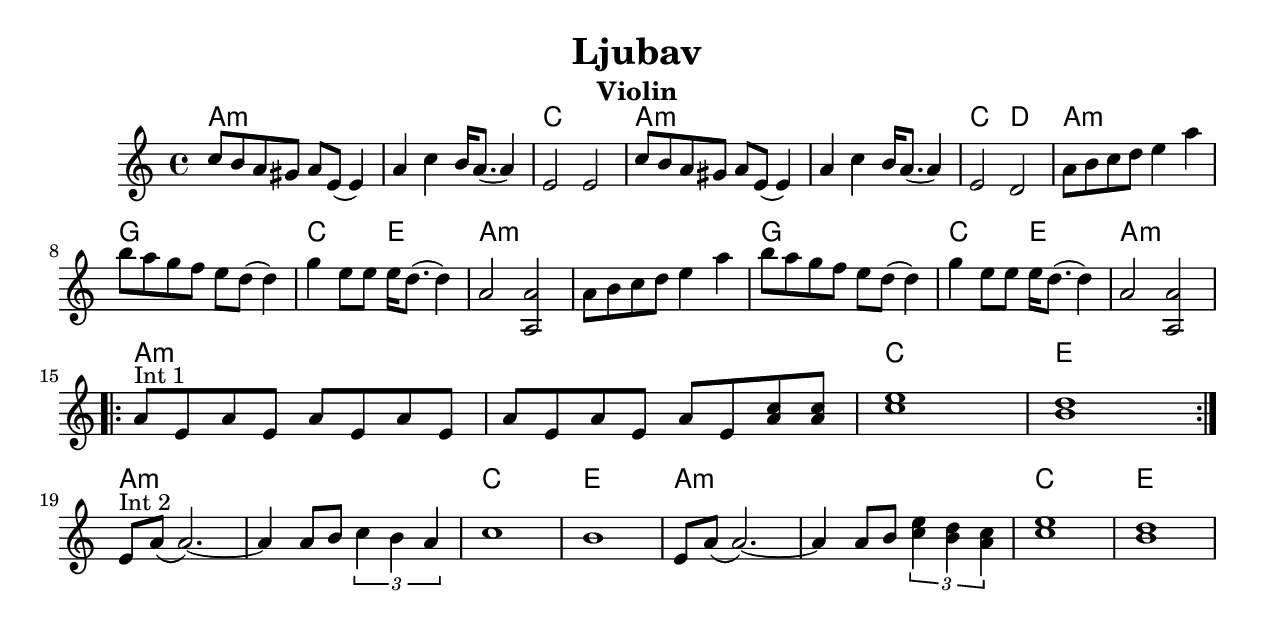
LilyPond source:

\version "2.18.0"
\include "english.ly"
%\pointAndClickOff
\paper{
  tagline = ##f
  print-all-headers = ##t
  #(set-paper-size "letter")
}
date = #(strftime "%d-%m-%Y" (localtime (current-time)))

%\markup{ \italic{ " Updated " \date  }  }

%\markup{ Int 1 & 2 can play as harmony parts }

%#################################### Melody ########################
melody = \relative c'' {
  \clef treble
  \key c \major
  \time 4/4

  %\partial 16*3 a16 d f   %lead in notes


  c8    b a gs  a e(e4)|
  a4 c b16 a8. (a4)|
  e2 e
  c'8 b a gs  a e(e4)|

  a4 c b16 a8.(a4)|  % b16 a8 does not add up to 1/4
  e2 d
  a'8 b c d e4 a
  b8 a g f e d(d4)|

  g4  e8 e e16 d8. (d4)|
  a2 <a a,>
  a8 b c d e4 a
  b8 a g f e d(d4)|

  g4  e8 e e16 d8. (d4)|
  a2 <a a,>
  \break

  %\alternative { { }{ } }

  \repeat volta 2{
    a8 ^\markup   "Int 1" e a e a e a e|
    a e a e a e <a c> <a c >
    <c e>1
    <b d>1 | \break
  }
  % \alternative { { }{ } }

  e,8 ^"Int 2"a(a2.)~ |
  a4 a8 b \tuplet 3/2{c4 b a}|
  c1
  b1

  e,8 a(a2.)~
  a4 a8 b \tuplet 3/2{<c e>4 <b d> <a c>}
  <c e>1
  <b d>1|



}
%################################# Lyrics #####################
%\addlyrics{  }
%################################# Chords #######################
harmonies = \chordmode {
  a1:m
  s1
  c1
  a1:m
  s1
  c2
  d2
  a1:m
  g1
  c2
  e2
  a1:m %10
  s1
  g1
  c2
  e2
  a1:m
  %Int1
  a1:m
  s1
  c1
  e1
  %Int2
  a1:m
  s1
  c1
  e1
  a1:m
  s1
  c1
  e1
}

\score {
  <<
    \new ChordNames {
      \set chordChanges = ##f
      #(set-paper-size "letter")
      #(set-paper-size "letter")
      \harmonies
    }
    \new Staff
    \melody
  >>
  \header{
    title= "Ljubav"
    subtitle=""
    composer= ""
    instrument = "Violin"
    arranger= ""
  }
  \midi{\tempo 4 = 120}
  \layout{indent = 1.0\cm}
}
%{
% more verses:
\markup{}
\markup {
  \fill-line {
    \hspace #0.1 % distance from left margin
    \column {
      \line { "1."
        \column {
          ""
        }
      }
      \hspace #0.2 % vertical distance between verses
      \line { "2."
        \column {
         ""
        }
      }
    }
    \hspace #0.1  % horiz. distance between columns
    \column {
      \line { "3."
        \column {
          ""
        }
      }
      \hspace #0.2 % distance between verses
      \line { "4."
        \column {
         ""
        }
      }
    }
    \hspace #0.1 % distance to right margin
  }
}

%}
